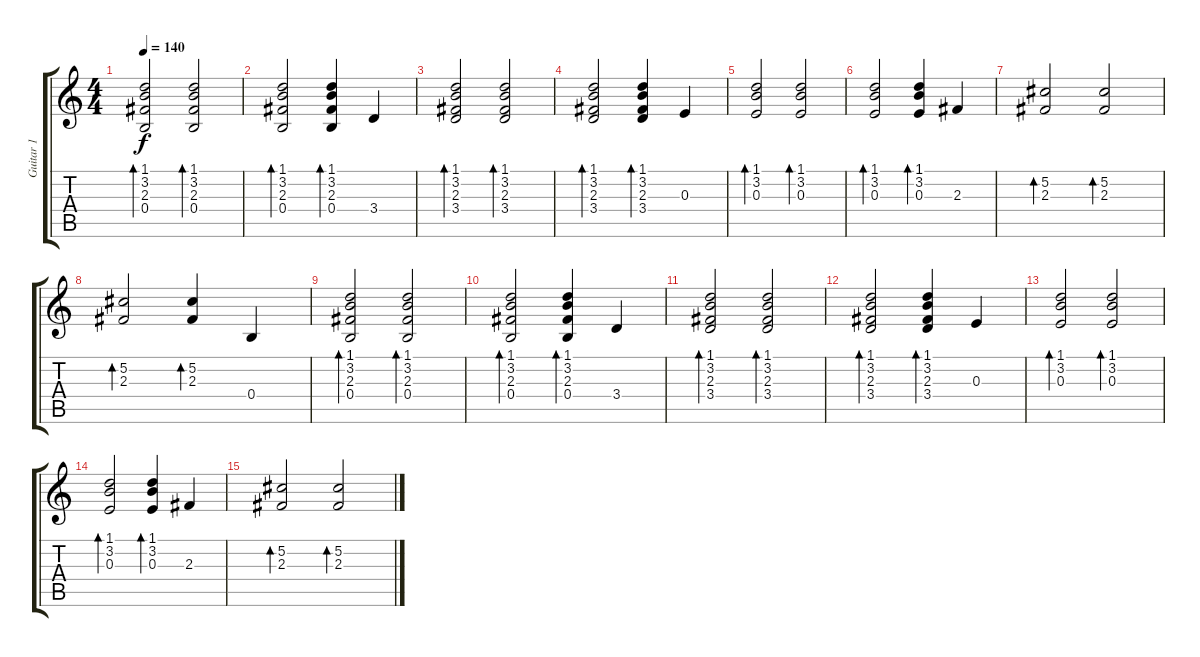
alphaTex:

\track ("Guitar 1" "Guitar 1") {instrument acousticguitarsteel}
\staff {score tabs}
\tuning (Db4 Ab3 E3 B2 Gb2 Db2) {hide}
\ts (4 4)
\tempo 140
\clef g2
\ks c
(1.1 3.2 2.3 0.4).2{bd 60 dy f} (1.1 3.2 2.3 0.4).2{bd 60} |
(1.1 3.2 2.3 0.4).2{bd 60} (1.1 3.2 2.3 0.4).4{bd 60} 3.4.4 |
(1.1 3.2 2.3 3.4).2{bd 60} (1.1 3.2 2.3 3.4).2{bd 60} |
(1.1 3.2 2.3 3.4).2{bd 60} (1.1 3.2 2.3 3.4).4{bd 60} 0.3.4 |
(1.1 3.2 0.3).2{bd 60} (1.1 3.2 0.3).2{bd 60} |
(1.1 3.2 0.3).2{bd 60} (1.1 3.2 0.3).4{bd 60} 2.3.4 |
(5.2 2.3).2{bd 60} (5.2 2.3).2{bd 60} |
(5.2 2.3).2{bd 60} (5.2 2.3).4{bd 60} 0.4.4 |
(1.1 3.2 2.3 0.4).2{bd 60} (1.1 3.2 2.3 0.4).2{bd 60} |
(1.1 3.2 2.3 0.4).2{bd 60} (1.1 3.2 2.3 0.4).4{bd 60} 3.4.4 |
(1.1 3.2 2.3 3.4).2{bd 60} (1.1 3.2 2.3 3.4).2{bd 60} |
(1.1 3.2 2.3 3.4).2{bd 60} (1.1 3.2 2.3 3.4).4{bd 60} 0.3.4 |
(1.1 3.2 0.3).2{bd 60} (1.1 3.2 0.3).2{bd 60} |
(1.1 3.2 0.3).2{bd 60} (1.1 3.2 0.3).4{bd 60} 2.3.4 |
(5.2 2.3).2{bd 60} (5.2 2.3).2{bd 60}
